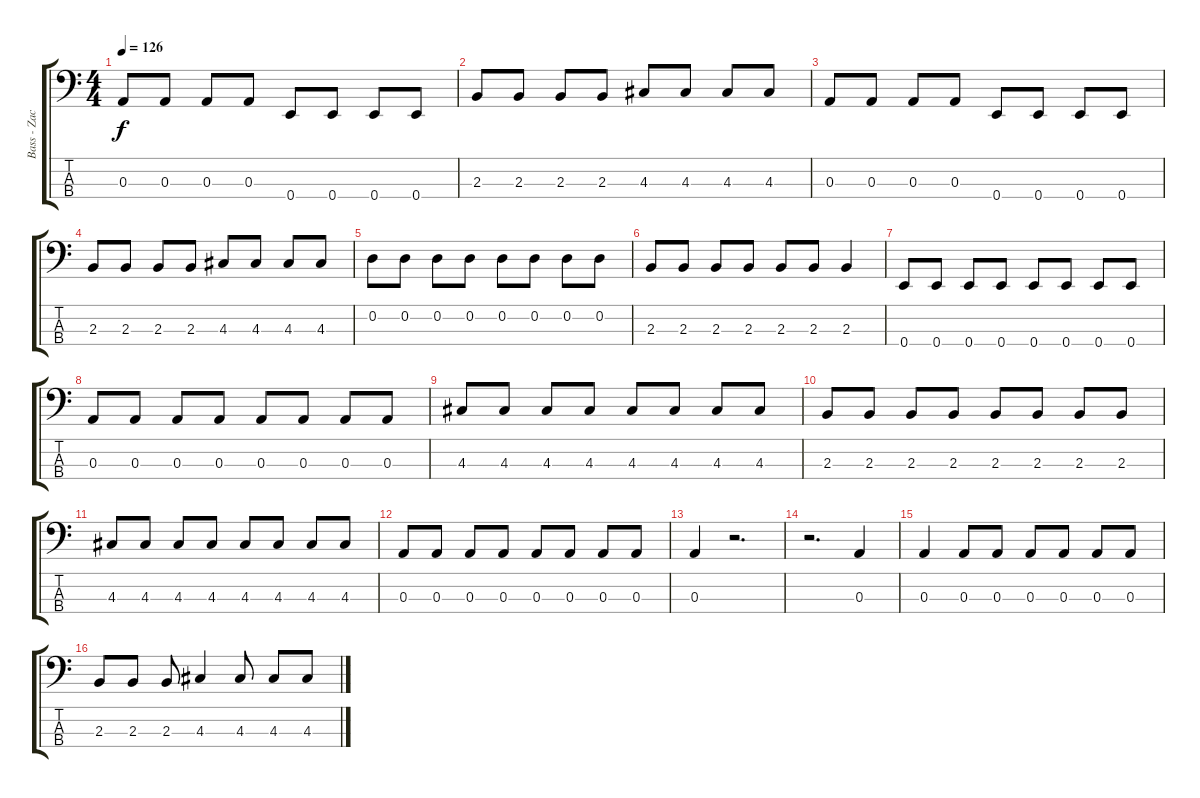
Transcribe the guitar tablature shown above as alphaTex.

\track ("Bass - Zack" "Bass - Zac") {instrument electricbassfinger}
\staff {score tabs}
\tuning (G2 D2 A1 E1) {hide}
\ts (4 4)
\tempo 126
\clef f4
\ks c
0.3.8{dy f} 0.3.8 0.3.8 0.3.8 0.4.8 0.4.8 0.4.8 0.4.8 |
2.3.8 2.3.8 2.3.8 2.3.8 4.3.8 4.3.8 4.3.8 4.3.8 |
0.3.8 0.3.8 0.3.8 0.3.8 0.4.8 0.4.8 0.4.8 0.4.8 |
2.3.8 2.3.8 2.3.8 2.3.8 4.3.8 4.3.8 4.3.8 4.3.8 |
0.2.8 0.2.8 0.2.8 0.2.8 0.2.8 0.2.8 0.2.8 0.2.8 |
2.3.8 2.3.8 2.3.8 2.3.8 2.3.8 2.3.8 2.3.4 |
0.4.8 0.4.8 0.4.8 0.4.8 0.4.8 0.4.8 0.4.8 0.4.8 |
0.3.8 0.3.8 0.3.8 0.3.8 0.3.8 0.3.8 0.3.8 0.3.8 |
4.3.8 4.3.8 4.3.8 4.3.8 4.3.8 4.3.8 4.3.8 4.3.8 |
2.3.8 2.3.8 2.3.8 2.3.8 2.3.8 2.3.8 2.3.8 2.3.8 |
4.3.8 4.3.8 4.3.8 4.3.8 4.3.8 4.3.8 4.3.8 4.3.8 |
0.3.8 0.3.8 0.3.8 0.3.8 0.3.8 0.3.8 0.3.8 0.3.8 |
0.3.4 r.2{d} |
r.2{d} 0.3.4 |
0.3.4 0.3.8 0.3.8 0.3.8 0.3.8 0.3.8 0.3.8 |
2.3.8 2.3.8 2.3.8 4.3.4 4.3.8 4.3.8 4.3.8
